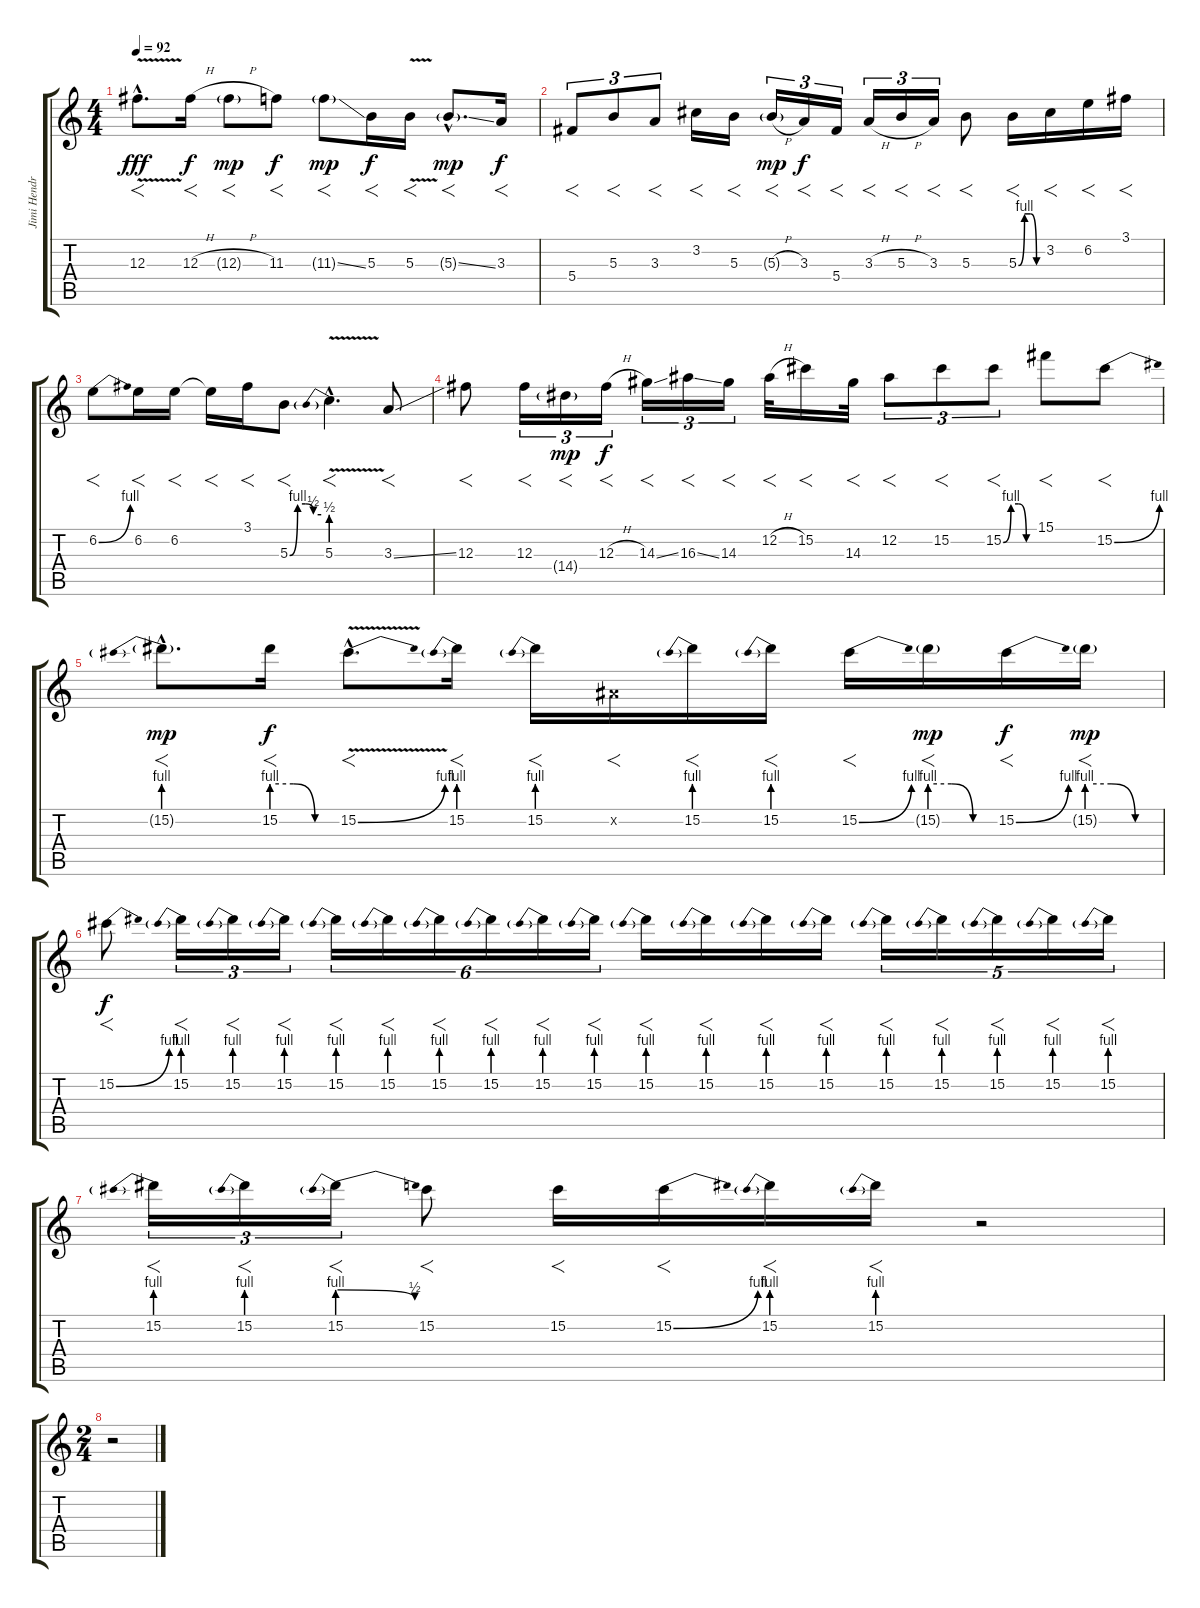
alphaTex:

\track ("Jimi Hendrix (Reverse Guitar)" "Jimi Hendr") {instrument electricguitarjazz}
\staff {score tabs}
\tuning (Eb4 Bb3 Gb3 Db3 Ab2 Eb2) {hide}
\ts (4 4)
\tempo 92
\clef g2
\ks c
12.3{v hac}.8{f d dy fff} 12.3{h}.16{f dy f} 12.3{h g}.8{f dy mp} 11.3.8{f dy f} 11.3{ss g}.8{f dy mp} 5.3.16{f dy f} 5.3{v}.16{f} 5.3{ss g hac}.8{f d dy mp} 3.3.16{f dy f} |
5.4.8{f tu (3 2)} 5.3.8{f tu (3 2)} 3.3.8{f tu (3 2)} 3.2.16{f} 5.3.16{f} 5.3{h g}.16{f tu (3 2) dy mp} 3.3.16{f tu (3 2) dy f} 5.4.16{f tu (3 2)} 3.3{h}.16{f tu (3 2)} 5.3{h}.16{f tu (3 2)} 3.3.16{f tu (3 2)} 5.3.8{f} 5.3{be (custom 0 0 15 4 30 4 45 0 60 0)}.16{f} 3.2.16{f} 6.2.16{f} 3.1.16{f} |
6.2{be (bend 0 0 60 4)}.8{f} 6.2.16{f} 6.2.16{f} 6.2{t}.16{f} 3.1.16{f} 5.3{be (custom 0 0 15 4 30 4 45 2 60 2)}.8{f} 5.3{be (prebend 0 2 60 2) v hac}.4{f d} 3.3{ss}.8{f} |
12.3.8{f} 12.3.16{f tu (3 2)} 14.4{g}.16{f tu (3 2) dy mp} 12.3{h}.16{f tu (3 2) dy f} 14.3{ss}.16{f tu (3 2)} 16.3{ss}.16{f tu (3 2)} 14.3.16{f tu (3 2)} 12.2{h}.32{f} 15.2.16{f} 14.3.32{f} 12.2.8{f tu (3 2)} 15.2.8{f tu (3 2)} 15.2{be (custom 0 0 15 4 30 4 45 0 60 0)}.8{f tu (3 2)} 15.1.8{f} 15.2{be (bend 0 0 60 4)}.8{f} |
15.2{be (prebend 0 4 60 4) g hac}.8{f d dy mp} 15.2{be (custom 0 4 20 4 40 0 60 0)}.16{f dy f} 15.2{be (bend 0 0 60 4) v hac}.8{f d} 15.2{be (prebend 0 4 60 4)}.16{f} 15.2{be (prebend 0 4 60 4)}.16{f} 0.2{x}.16{f} 15.2{be (prebend 0 4 60 4)}.16{f} 15.2{be (prebend 0 4 60 4)}.16{f} 15.2{be (bend 0 0 60 4)}.16{f} 15.2{be (custom 0 4 20 4 40 0 60 0) g}.16{f dy mp} 15.2{be (bend 0 0 60 4)}.16{f dy f} 15.2{be (custom 0 4 20 4 40 0 60 0) g}.16{f dy mp} |
15.2{be (bend 0 0 60 4)}.8{f dy f volume 4} 15.2{be (prebend 0 4 60 4)}.16{f tu (3 2)} 15.2{be (prebend 0 4 60 4)}.16{f tu (3 2)} 15.2{be (prebend 0 4 60 4)}.16{f tu (3 2)} 15.2{be (prebend 0 4 60 4)}.16{f tu (6 4)} 15.2{be (prebend 0 4 60 4)}.16{f tu (6 4)} 15.2{be (prebend 0 4 60 4)}.16{f tu (6 4)} 15.2{be (prebend 0 4 60 4)}.16{f tu (6 4)} 15.2{be (prebend 0 4 60 4)}.16{f tu (6 4)} 15.2{be (prebend 0 4 60 4)}.16{f tu (6 4)} 15.2{be (prebend 0 4 60 4)}.16{f} 15.2{be (prebend 0 4 60 4)}.16{f} 15.2{be (prebend 0 4 60 4)}.16{f} 15.2{be (prebend 0 4 60 4)}.16{f} 15.2{be (prebend 0 4 60 4)}.16{f tu (5 4)} 15.2{be (prebend 0 4 60 4)}.16{f tu (5 4)} 15.2{be (prebend 0 4 60 4)}.16{f tu (5 4)} 15.2{be (prebend 0 4 60 4)}.16{f tu (5 4)} 15.2{be (prebend 0 4 60 4)}.16{f tu (5 4)} |
15.2{be (prebend 0 4 60 4)}.16{f tu (3 2)} 15.2{be (prebend 0 4 60 4)}.16{f tu (3 2)} 15.2{be (prebendrelease 0 4 60 2)}.16{f tu (3 2)} 15.2.8{f} 15.2.16{f} 15.2{be (bend 0 0 60 4)}.16{f} 15.2{be (prebend 0 4 60 4)}.16{f} 15.2{be (prebend 0 4 60 4)}.16{f} r.2 |
\ts (2 4)
r.2
